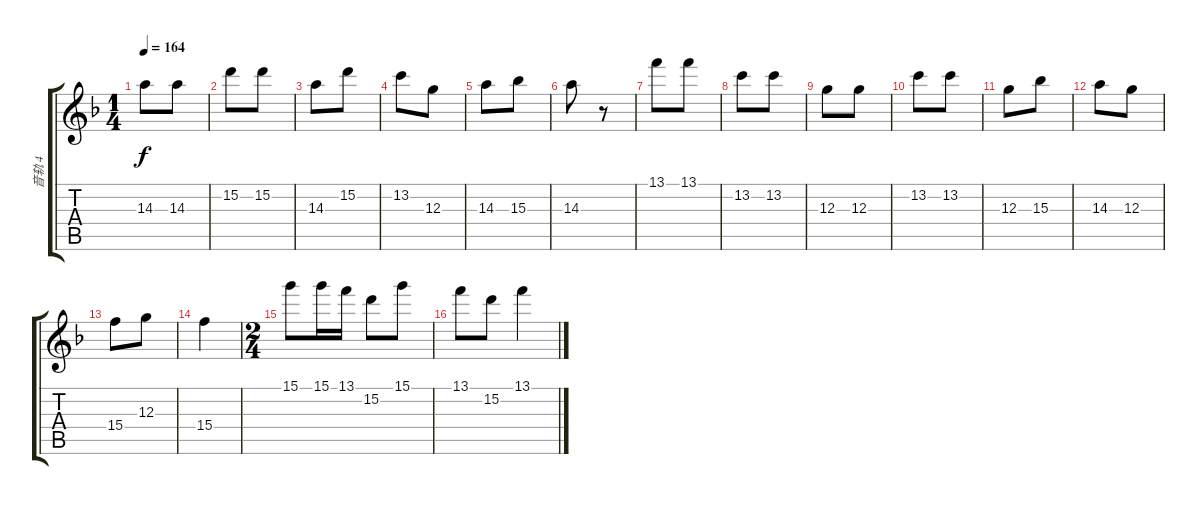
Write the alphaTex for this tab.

\track ("音轨 4" "音轨 4") {instrument acousticguitarsteel}
\staff {score tabs}
\tuning (E4 B3 G3 D3 A2 E2) {hide}
\ts (1 4)
\tempo 164
\clef g2
\ks f
14.3.8{dy f} 14.3.8 |
15.2.8 15.2.8 |
14.3.8 15.2.8 |
13.2.8 12.3.8 |
14.3.8 15.3.8 |
14.3.8 r.8 |
13.1.8 13.1.8 |
13.2.8 13.2.8 |
12.3.8 12.3.8 |
13.2.8 13.2.8 |
12.3.8 15.3.8 |
14.3.8 12.3.8 |
15.4.8 12.3.8 |
15.4.4 |
\ts (2 4)
15.1.8 15.1.16 13.1.16 15.2.8 15.1.8 |
13.1.8 15.2.8 13.1.4
